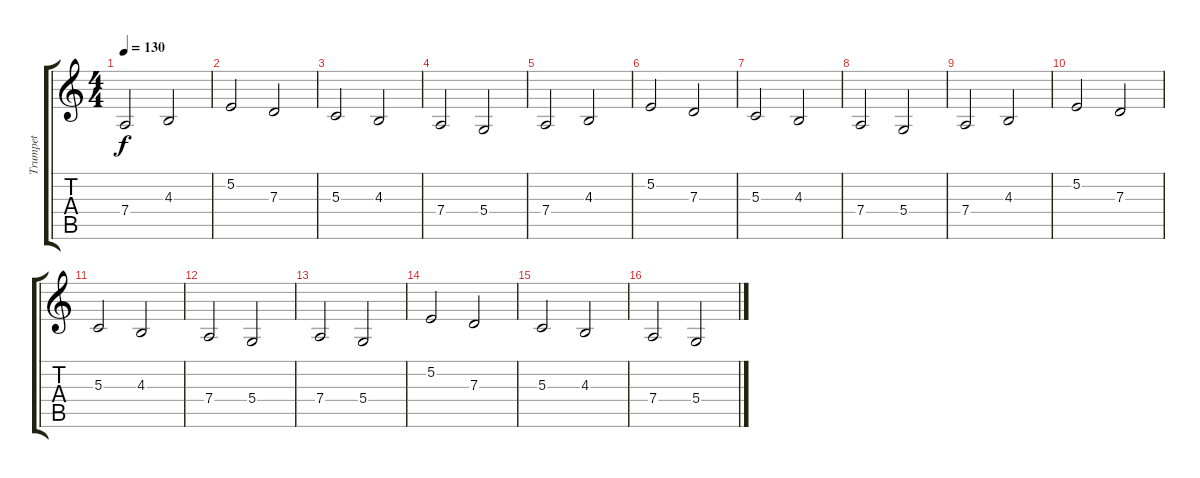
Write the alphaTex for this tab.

\track ("Trumpet" "Trumpet") {instrument trumpet}
\staff {score tabs}
\tuning (E4 B3 G3 D3 A2 E2) {hide}
\ts (4 4)
\tempo 130
\clef g2
\ks c
7.4.2{dy f} 4.3.2 |
5.2.2 7.3.2 |
5.3.2 4.3.2 |
7.4.2 5.4.2 |
7.4.2 4.3.2 |
5.2.2 7.3.2 |
5.3.2 4.3.2 |
7.4.2 5.4.2 |
7.4.2 4.3.2 |
5.2.2 7.3.2 |
5.3.2 4.3.2 |
7.4.2 5.4.2 |
7.4.2 5.4.2 |
5.2.2 7.3.2 |
5.3.2 4.3.2 |
7.4.2 5.4.2
